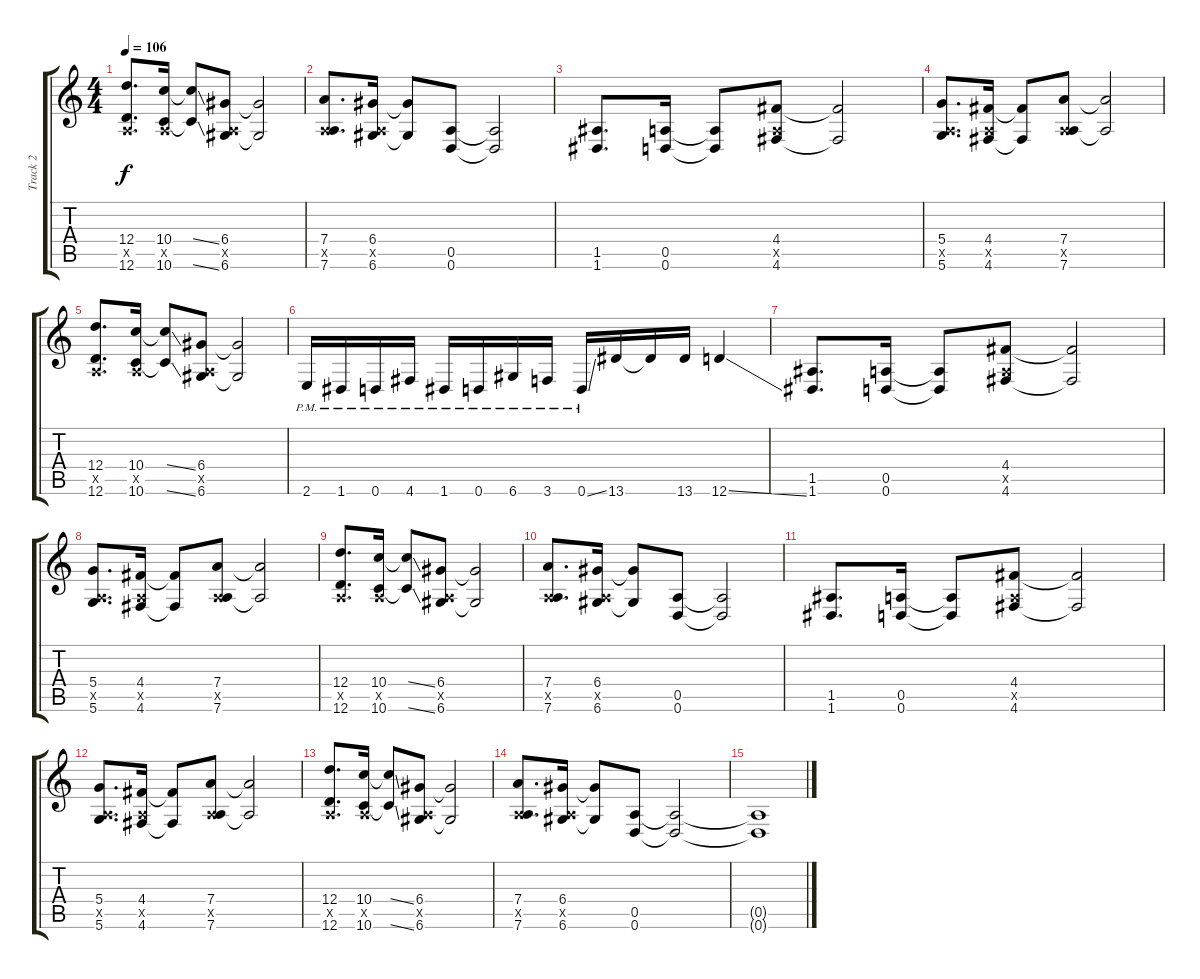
\track ("Track 2" "Track 2") {instrument distortionguitar}
\staff {score tabs}
\tuning (E4 A3 F3 D3 A2 D2) {hide}
\ts (4 4)
\tempo 106
\clef g2
\ks c
(12.4 0.5{x} 12.6).8{d dy f} (10.4 0.5{x} 10.6).16 (10.4{ss t} 10.6{ss t}).8 (6.4 0.5{x} 6.6).8 (6.4{t} 6.6{t}).2 |
(7.4 0.5{x} 7.6).8{d} (6.4 0.5{x} 6.6).16 (6.4{t} 6.6{t}).8 (0.5 0.6).8 (0.5{t} 0.6{t}).2 |
(1.5 1.6).8{d} (0.5 0.6).16 (0.5{t} 0.6{t}).8 (4.4 0.5{x} 4.6).8 (4.4{t} 4.6{t}).2 |
(5.4 0.5{x} 5.6).8{d} (4.4 0.5{x} 4.6).16 (4.4{t} 4.6{t}).8 (7.4 0.5{x} 7.6).8 (7.4{t} 7.6{t}).2 |
(12.4 0.5{x} 12.6).8{d} (10.4 0.5{x} 10.6).16 (10.4{ss t} 10.6{ss t}).8 (6.4 0.5{x} 6.6).8 (6.4{t} 6.6{t}).2 |
2.6{pm}.16 1.6{pm}.16 0.6{pm}.16 4.6{pm}.16 1.6{pm}.16 0.6{pm}.16 6.6{pm}.16 3.6{pm}.16 0.6{ss pm}.16 13.6.16 13.6{t}.16 13.6.16 12.6{ss}.4 |
(1.5 1.6).8{d} (0.5 0.6).16 (0.5{t} 0.6{t}).8 (4.4 0.5{x} 4.6).8 (4.4{t} 4.6{t}).2 |
(5.4 0.5{x} 5.6).8{d} (4.4 0.5{x} 4.6).16 (4.4{t} 4.6{t}).8 (7.4 0.5{x} 7.6).8 (7.4{t} 7.6{t}).2 |
(12.4 0.5{x} 12.6).8{d} (10.4 0.5{x} 10.6).16 (10.4{ss t} 10.6{ss t}).8 (6.4 0.5{x} 6.6).8 (6.4{t} 6.6{t}).2 |
(7.4 0.5{x} 7.6).8{d} (6.4 0.5{x} 6.6).16 (6.4{t} 6.6{t}).8 (0.5 0.6).8 (0.5{t} 0.6{t}).2 |
(1.5 1.6).8{d} (0.5 0.6).16 (0.5{t} 0.6{t}).8 (4.4 0.5{x} 4.6).8 (4.4{t} 4.6{t}).2 |
(5.4 0.5{x} 5.6).8{d} (4.4 0.5{x} 4.6).16 (4.4{t} 4.6{t}).8 (7.4 0.5{x} 7.6).8 (7.4{t} 7.6{t}).2 |
(12.4 0.5{x} 12.6).8{d} (10.4 0.5{x} 10.6).16 (10.4{ss t} 10.6{ss t}).8 (6.4 0.5{x} 6.6).8 (6.4{t} 6.6{t}).2 |
(7.4 0.5{x} 7.6).8{d} (6.4 0.5{x} 6.6).16 (6.4{t} 6.6{t}).8 (0.5 0.6).8 (0.5{t} 0.6{t}).2 |
(0.5{t} 0.6{t}).1
